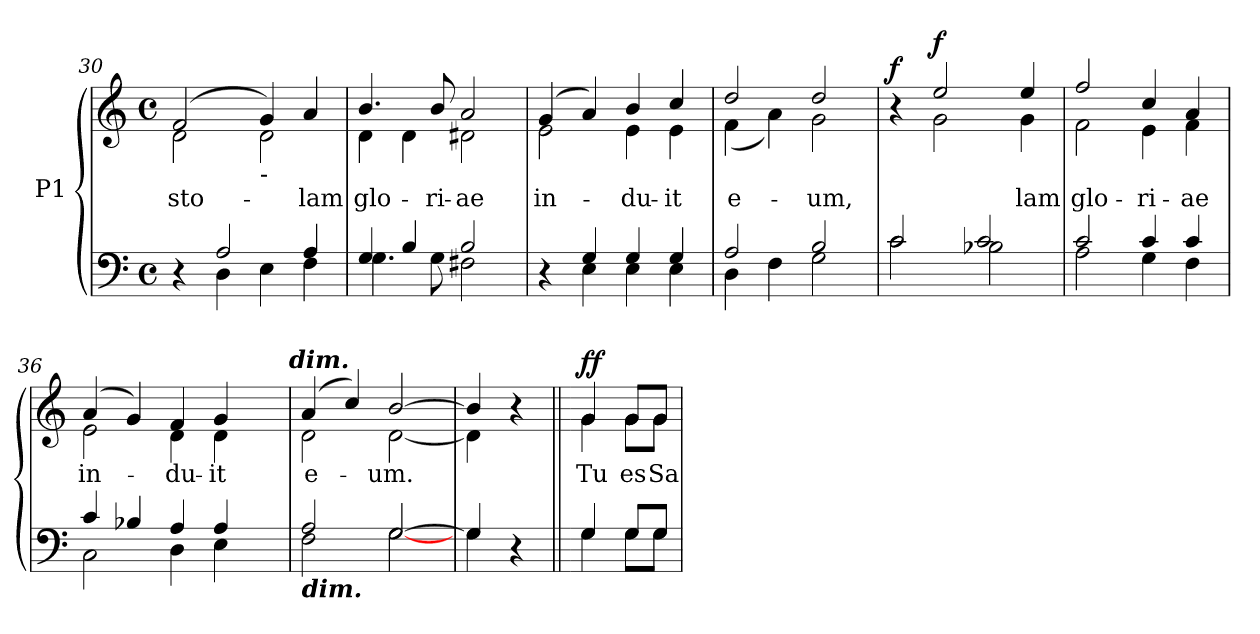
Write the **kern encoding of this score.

**kern	**kern	**text	**dynam
*part1	*part1	*part1	*part1
*staff2	*staff1	*staff1	*staff1/2
*I"P1	*	*	*
!!LO:LB:g=z
*clefF4	*clefG2	*	*
*k[]	*k[]	*	*
*C:	*C:	*	*
*M4/4	*M4/4	*	*
*met(c)	*met(c)	*	*
=30	=30	=30	=30
*^	*	*	*
!	!	!	!LO:LY:b:color=#000000	!
*	*	*^	*	*
4r	4ryy	(2fi/	2di\	sto-	.
2Ai/	4Di\	.	.	.	.
!	!	!LO:TX:b:t=-	!	!	!
.	4Ei\	4gi/)	2di\	.	.
!	!	!	!	!LO:LY:b:color=#000000	!
4Ai/	4Fi\	4ai/	.	-lam	.
=31	=31	=31	=31	=31	=31
!	!	!	!	!LO:LY:b:color=#000000	!
4Gi/	4.Gi\	4.bi/	4di\	glo-	.
4Bi/	.	.	4di\	.	.
!	!	!	!	!LO:LY:b:color=#000000	!
.	8Gi\	8bi/	.	-ri-	.
!	!	!	!	!LO:LY:b:color=#000000	!
2Bi/	2F#Xi\	2ai/	2d#Xi\	-ae	.
=32	=32	=32	=32	=32	=32
!	!	!	!	!LO:LY:b:color=#000000	!
4r	4ryy	(4gi/	2ei\	in-	mf mf
4Gi/	4Ei\	4ai/)	.	.	.
!	!	!	!	!LO:LY:b:color=#000000	!
4Gi/	4Ei\	4bi/	4ei\	-du-	.
!	!	!	!	!LO:LY:b:color=#000000	!
4Gi/	4Ei\	4cci/	4ei\	-it	.
=33	=33	=33	=33	=33	=33
!	!	!	!	!LO:LY:b:color=#000000	!
2Ai/	4Di\	2ddi/	(4fi\	e-	.
.	4Fi\	.	4ai\)	.	.
!	!	!	!	!LO:LY:b:color=#000000	!
2Bi/	2Gi\	2ddi/	2gi\	-um,	.
=34	=34	=34	=34	=34	=34
!	!	!	!	!LO:LY:b:color=#000000	!
2ci/	2ci\	4r	4ryy	sto-	f
.	.	2eei/	2gi\	.	f
2ci/	2B-Xi\	.	.	.	.
!	!	!	!	!LO:LY:b:color=#000000	!
.	.	4eei/	4gi\	-lam	.
=35	=35	=35	=35	=35	=35
!	!	!	!	!LO:LY:b:color=#000000	!
2ci/	2Ai\	2ffi/	2fi\	glo-	.
!	!	!	!	!LO:LY:b:color=#000000	!
4ci/	4Gi\	4cci/	4ei\	-ri-	.
!	!	!	!	!LO:LY:b:color=#000000	!
4ci/	4Fi\	4ai/	4fi\	-ae	.
*	*	*v	*v	*	*
=36	=36	=36	=36	=36
*	*	*^	*	*
!	!	!	!	!LO:LY:b:color=#000000	!
*	*	*	*^	*	*
4ci/	2Ci\	(4ai/	2ei\	2ryy	in-	.
4B-Xi/	.	4gi/)	.	.	.	.
!	!	!	!	!	!LO:LY:b:color=#000000	!
4Ai/	4Di\	4fi/	4di\	4ryy	-du-	.
!	!	!	!	!	!LO:LY:b:color=#000000	!
4Ai/	4Ei\	4gi/	4di\	8ryy	-it	.
.	.	.	.	16ryy	.	.
.	.	.	.	32ryy	.	.
.	.	.	.	64ryy	.	.
.	.	.	.	128...ryy	.	.
!	!	!	!	!LO:TX:a:Bi:t=dim.	!	!
.	.	.	.	1024ryy	.	.
*	*	*v	*v	*v	*	*
=37	=37	=37	=37	=37
*	*	*^	*	*
*	*	*	*^	*	*
!LO:TX:b:Bi:t=dim.	!	!	!	!	!	!
!	!	!	!	!	!LO:LY:b:color=#000000	!
*	*	*	*v	*v	*	*
2Ai/	2Fi\	(4ai/	2di\	e-	.
.	.	4cci/)	.	.	.
!	!	!	!	!LO:LY:b:color=#000000	!
[>2Gi/	[<2Gi\	[>2bi/	[<2di\	-um.	.
=38	=38	=38	=38	=38	=38
4Gi/]	4Gi\	4bi/]	4di\]	.	.
4r	4ryy	4r	4ryy	.	.
!!LO:LB:g=z	!!
=39||	=39||	=39||	=39||	=39||	=39||
!	!	!	!	!LO:LY:b:color=#000000	!
4Gi/	4Gi\	4gi/	4gi\	Tu	f f
!	!	!	!	!LO:LY:b:color=#000000	!
8Gi/L	8Gi\L	8gi/L	8gi\L	es	.
!	!	!	!	!LO:LY:b:color=#000000	!
8Gi/J	8Gi\J	8gi/J	8gi\J	Sa-	.
*v	*v	*	*	*	*
*	*v	*v	*	*
=	=	=	=
*-	*-	*-	*-
